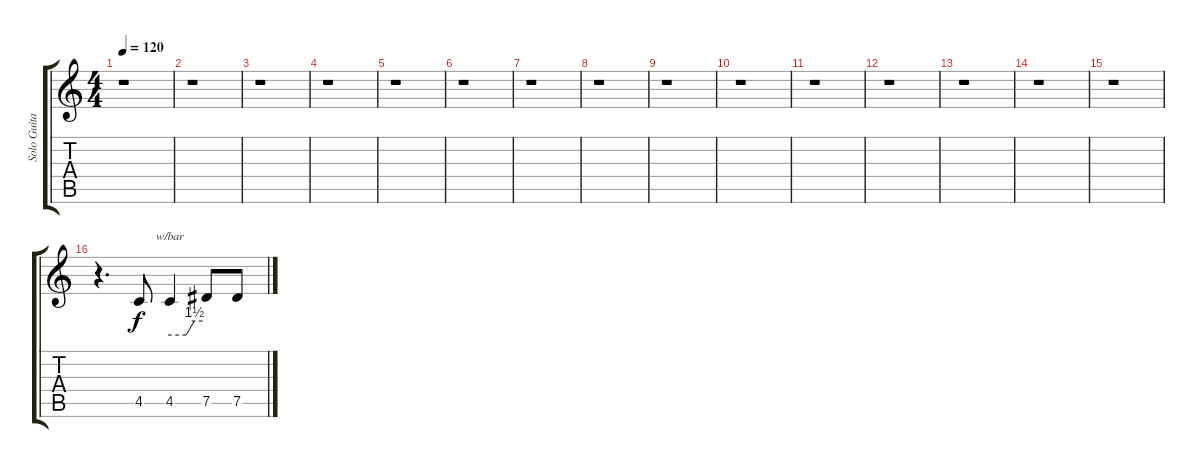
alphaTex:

\track ("Solo Guitar" "Solo Guita") {instrument distortionguitar}
\staff {score tabs}
\tuning (Eb4 Bb3 Gb3 Db3 Ab2 Eb2) {hide}
\ts (4 4)
\tempo 120
\clef g2
\ks c
r.1{dy f} |
r.1 |
r.1 |
r.1 |
r.1 |
r.1 |
r.1 |
r.1 |
r.1 |
r.1 |
r.1 |
r.1 |
r.1 |
r.1 |
r.1 |
r.4{d} 4.5.8 4.5.4{tbe (custom default 0 0 30 0 45 6 60 6)} 7.5.8 7.5.8
